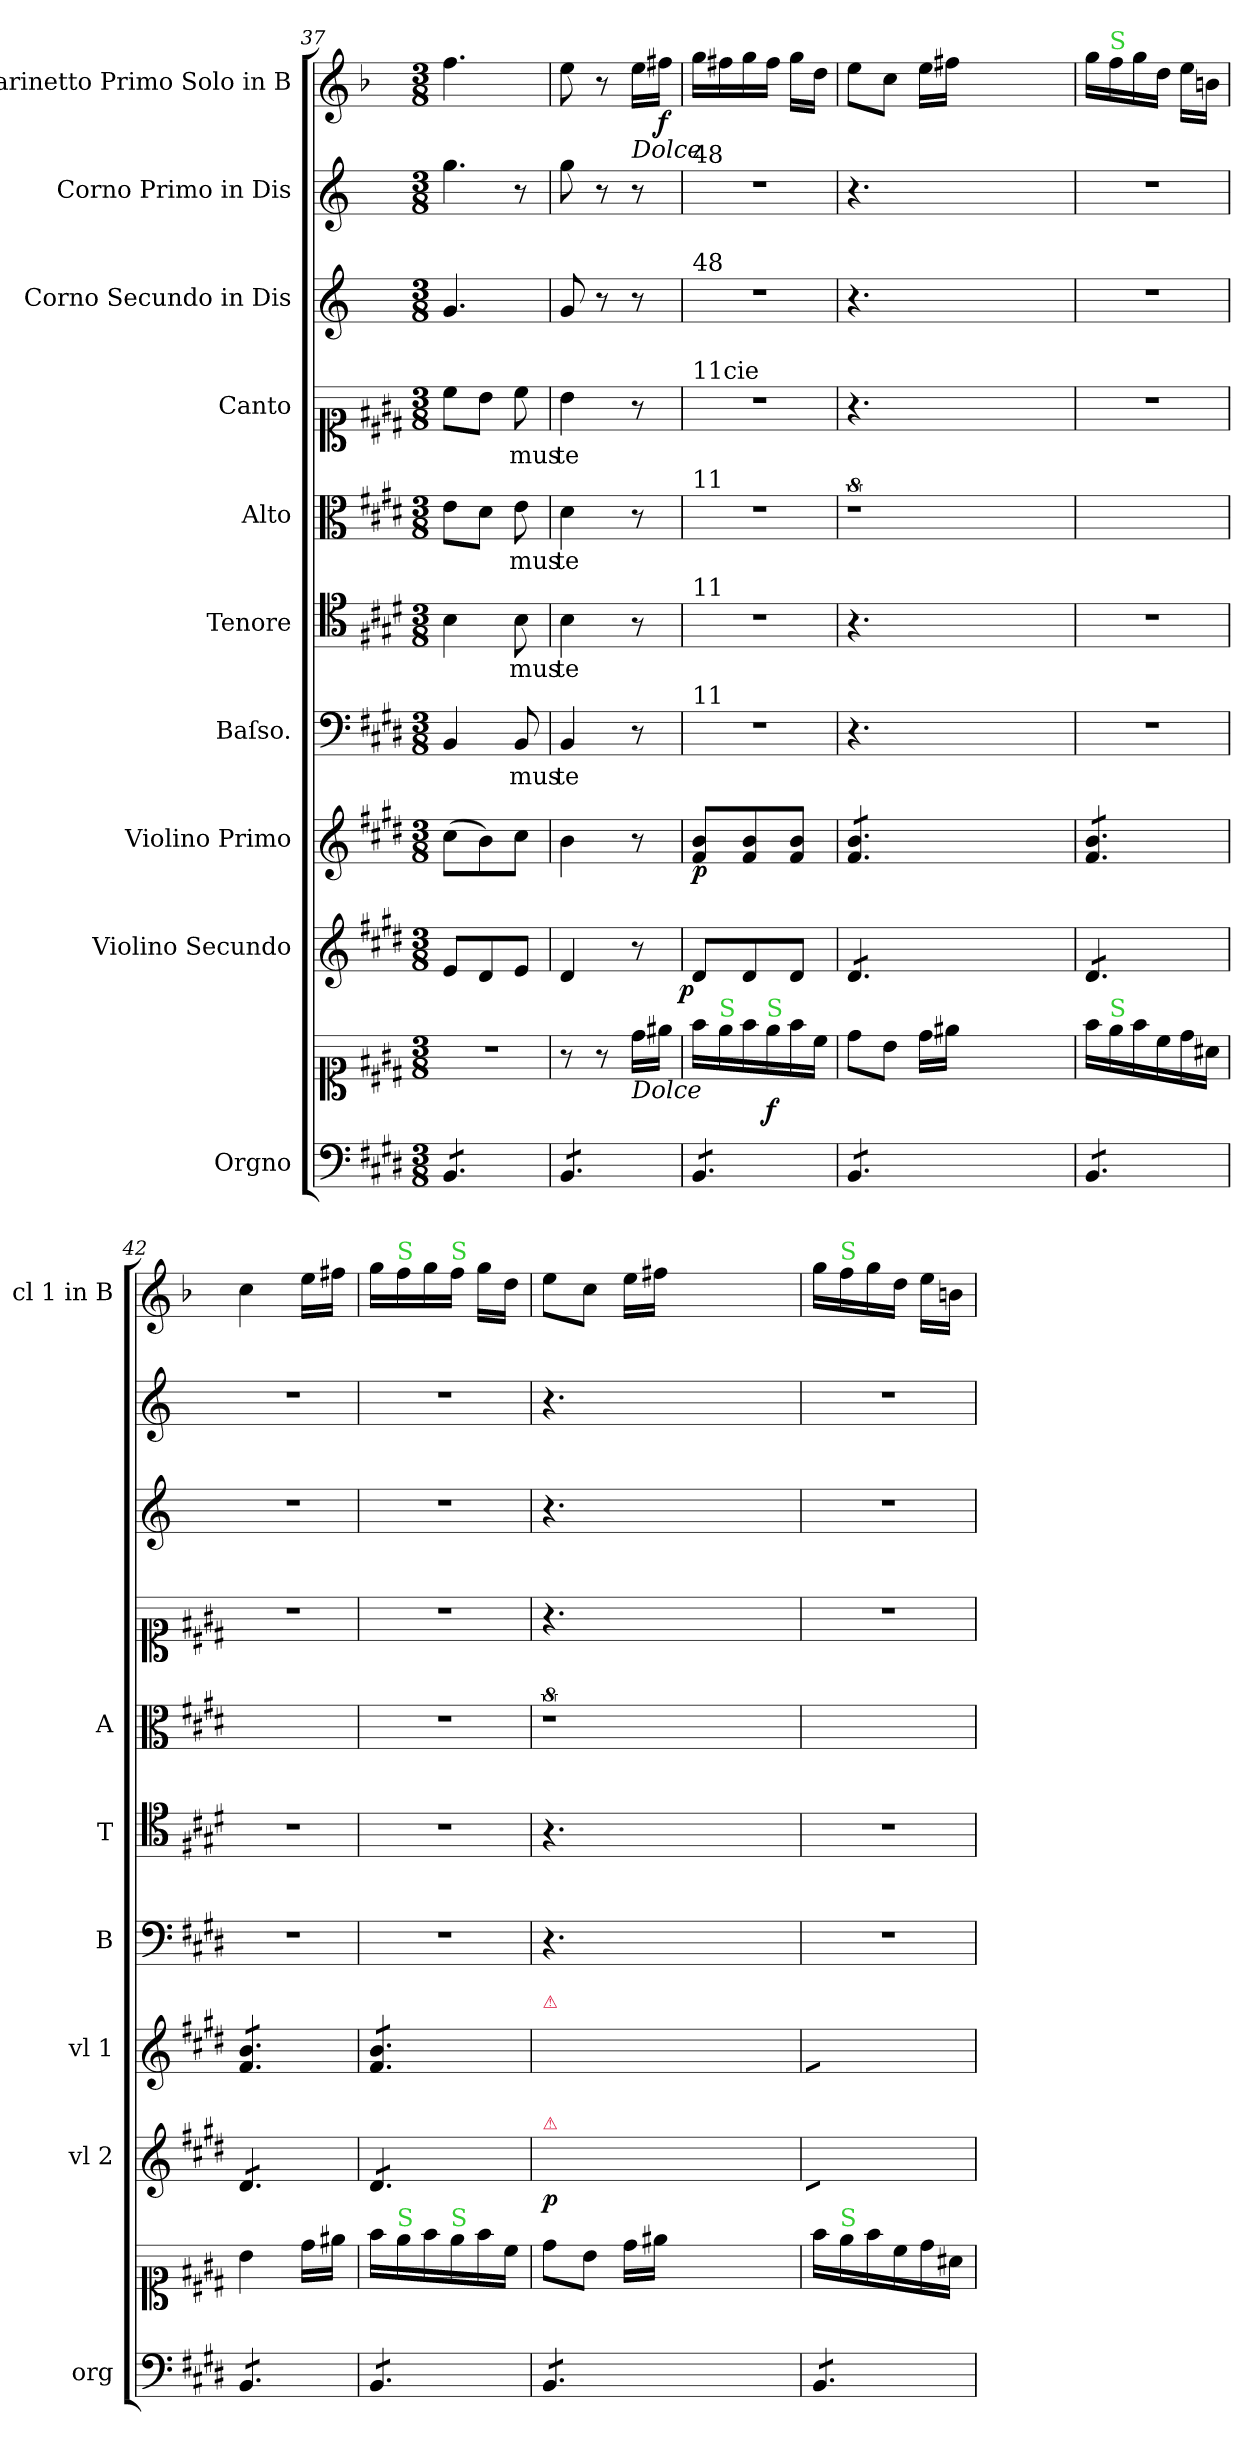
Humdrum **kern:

**kern	**kern	**dynam	**kern	**dynam	**kern	**dynam	**kern	**text	**kern	**text	**kern	**text	**kern	**text	**kern	**kern	**kern	**dynam
*part10	*part10	*part10	*part9	*part9	*part8	*part8	*part7	*part7	*part6	*part6	*part5	*part5	*part4	*part4	*part3	*part2	*part1	*part1
*staff11	*staff10	*staff10/11	*staff9	*staff9	*staff8	*staff8	*staff7	*staff7	*staff6	*staff6	*staff5	*staff5	*staff4	*staff4	*staff3	*staff2	*staff1	*staff1
*I"Orgno	*	*	*I"Violino Secundo	*	*I"Violino Primo	*	*I"Baſso.	*	*I"Tenore	*	*I"Alto	*	*I"Canto	*	*I"Corno Secundo in Dis	*I"Corno Primo in Dis	*I"Clarinetto Primo Solo in B	*
*I'org	*	*	*I'vl 2	*	*I'vl 1	*	*I'B	*	*I'T	*	*I'A	*	*	*	*	*	*I'cl 1 in B	*
*clefF4	*clefC1	*	*clefG2	*	*clefG2	*	*clefF4	*	*clefC4	*	*clefC3	*	*clefC1	*	*clefG2	*clefG2	*clefG2	*
*	*	*	*	*	*	*	*	*	*	*	*	*	*	*	*ITrd5c8	*ITrd5c8	*ITrd1c1	*
*k[f#c#g#d#]	*k[f#c#g#d#]	*	*k[f#c#g#d#]	*	*k[f#c#g#d#]	*	*k[f#c#g#d#]	*	*k[f#c#g#d#]	*	*k[f#c#g#d#]	*	*k[f#c#g#d#]	*	*k[f#c#g#d#]	*k[f#c#g#d#]	*k[f#c#g#d#]	*
*E:	*E:	*	*E:	*	*E:	*	*E:	*	*E:	*	*E:	*	*E:	*	*E:	*E:	*E:	*
*M3/8	*M3/8	*	*M3/8	*	*M3/8	*	*M3/8	*	*M3/8	*	*M3/8	*	*M3/8	*	*M3/8	*M3/8	*M3/8	*
=37	=37	=37	=37	=37	=37	=37	=37	=37	=37	=37	=37	=37	=37	=37	=37	=37	=37	=37
!	!	!	!	!	!	!	!	!	!	!	!	!	!	!	!	!LO:N:vis=4.	!	!
*tremolo	*	*	*	*	*	*	*	*	*	*	*	*	*	*	*	*	*	*
8BB/L	4.r	.	8e/L	.	(8cc#\L	.	4BB/	.	4B\	.	8e\L	.	8cc#\L	.	4.B/	4b\	4.ee\	.
8BB/	.	.	8d#/	.	8b\)	.	.	.	.	.	8d#\J	.	8b\J	.	.	.	.	.
8BB/J	.	.	8e/J	.	8cc#\J	.	8BB/	-mus	8B\	-mus	8e\	-mus	8cc#\	-mus	.	8r	.	.
=38	=38	=38	=38	=38	=38	=38	=38	=38	=38	=38	=38	=38	=38	=38	=38	=38	=38	=38
8BB/L	8r	.	4d#/	.	4b\	.	4BB/	te	4B\	te	4d#\	te	4b\	te	8B/	8b\	8dd#\	.
8BB/	8r	.	.	.	.	.	.	.	.	.	.	.	.	.	8r	8r	8r	.
!	!	!	!	!	!	!	!	!	!	!	!	!	!	!	!	!	!LO:TX:b:i:t=Dolce	!
!	!LO:TX:b:i:t=Dolce	!	!	!	!	!	!	!	!	!	!	!	!	!	!	!	!	!
8BB/J	16dd#\LL	.	8r	.	8r	.	8r	.	8r	.	8r	.	8r	.	8r	8r	16dd#\LL	.
.	16ee#X\JJ	.	.	.	.	.	.	.	.	.	.	.	.	.	.	.	16ee#X\JJ	f
=39	=39	=39	=39	=39	=39	=39	=39	=39	=39	=39	=39	=39	=39	=39	=39	=39	=39	=39
!	!	!	!	!	!	!	!	!	!	!	!	!	!	!	!	!LO:TX:a:t=48	!	!
!	!	!	!	!	!	!	!	!	!	!	!	!	!	!	!LO:TX:a:t=48	!	!	!
!	!	!	!	!	!	!	!	!	!	!	!	!	!LO:TX:a:t=11cie	!	!	!	!	!
!	!	!	!	!	!	!	!	!	!	!	!LO:TX:a:t=11	!	!	!	!	!	!	!
!	!	!	!	!	!	!	!	!	!LO:TX:a:t=11	!	!	!	!	!	!	!	!	!
!	!	!	!	!	!	!	!LO:TX:a:t=11	!	!	!	!	!	!	!	!	!	!	!
!	!	!	!	!LO:DY:rj	!	!	!	!	!	!	!	!	!	!	!	!	!	!
8BB/L	16ff#\LL	.	8d#/L	p	8f#/ 8b/L	p	4.r	.	4.r	.	4.r	.	4.r	.	4.r	4.r	16ff#\LL	.
!	!LO:TX:a:color=limegreen:t=S	!	!	!	!	!	!	!	!	!	!	!	!	!	!	!	!	!
.	16ee\	.	.	.	.	.	.	.	.	.	.	.	.	.	.	.	16ee#X\	.
8BB/	16ff#\	.	8d#/	.	8f#/ 8b/	.	.	.	.	.	.	.	.	.	.	.	16ff#\	.
!	!LO:TX:a:color=limegreen:t=S	!	!	!	!	!	!	!	!	!	!	!	!	!	!	!	!	!
.	16ee\	f	.	.	.	.	.	.	.	.	.	.	.	.	.	.	16ee#\JJ	.
8BB/J	16ff#\	.	8d#/J	.	8f#/ 8b/J	.	.	.	.	.	.	.	.	.	.	.	16ff#\LL	.
.	16cc#\JJ	.	.	.	.	.	.	.	.	.	.	.	.	.	.	.	16cc#\JJ	.
=40	=40	=40	=40	=40	=40	=40	=40	=40	=40	=40	=40	=40	=40	=40	=40	=40	=40	=40
*	*	*	*tremolo	*	*	*	*	*	*	*	*	*	*	*	*	*	*	*
*	*	*	*	*	*tremolo	*	*	*	*	*	*	*	*	*	*	*	*	*
8BB/L	8dd#\L	.	8d#/L	.	8f#/ 8b/L	.	4.r	.	4.r	.	8%9r	.	4.r	.	4.r	4.r	8dd#\L	.
8BB/	8b\J	.	8d#/	.	8f#/ 8b/	.	.	.	.	.	.	.	.	.	.	.	8b\J	.
8BB/J	16dd#\LL	.	8d#/J	.	8f#/ 8b/J	.	.	.	.	.	.	.	.	.	.	.	16dd#\LL	.
.	16ee#X\JJ	.	.	.	.	.	.	.	.	.	.	.	.	.	.	.	16ee#X\JJ	.
2.ryy	2.ryy	.	2.ryy	.	2.ryy	.	2.ryy	.	2.ryy	.	.	.	2.ryy	.	2.ryy	2.ryy	2.ryy	.
=41	=41	=41	=41	=41	=41	=41	=41	=41	=41	=41	=41	=41	=41	=41	=41	=41	=41	=41
8BB/L	16ff#\LL	.	8d#/L	.	8f#/ 8b/L	.	4.r	.	4.r	.	4.ryy	.	4.r	.	4.r	4.r	16ff#\LL	.
!	!	!	!	!	!	!	!	!	!	!	!	!	!	!	!	!	!LO:TX:a:color=limegreen:t=S	!
!	!LO:TX:a:color=limegreen:t=S	!	!	!	!	!	!	!	!	!	!	!	!	!	!	!	!	!
.	16ee\	.	.	.	.	.	.	.	.	.	.	.	.	.	.	.	16ee\	.
8BB/	16ff#\	.	8d#/	.	8f#/ 8b/	.	.	.	.	.	.	.	.	.	.	.	16ff#\	.
.	16cc#\	.	.	.	.	.	.	.	.	.	.	.	.	.	.	.	16cc#\JJ	.
8BB/J	16dd#\	.	8d#/J	.	8f#/ 8b/J	.	.	.	.	.	.	.	.	.	.	.	16dd#\LL	.
.	16a#X\JJ	.	.	.	.	.	.	.	.	.	.	.	.	.	.	.	16a#X\JJ	.
=42	=42	=42	=42	=42	=42	=42	=42	=42	=42	=42	=42	=42	=42	=42	=42	=42	=42	=42
8BB/L	4b\	.	8d#/L	.	8f#/ 8b/L	.	4.r	.	4.r	.	4.ryy	.	4.r	.	4.r	4.r	4b\	.
8BB/	.	.	8d#/	.	8f#/ 8b/	.	.	.	.	.	.	.	.	.	.	.	.	.
8BB/J	16dd#\LL	.	8d#/J	.	8f#/ 8b/J	.	.	.	.	.	.	.	.	.	.	.	16dd#\LL	.
.	16ee#X\JJ	.	.	.	.	.	.	.	.	.	.	.	.	.	.	.	16ee#X\JJ	.
=43	=43	=43	=43	=43	=43	=43	=43	=43	=43	=43	=43	=43	=43	=43	=43	=43	=43	=43
8BB/L	16ff#\LL	.	8d#/L	.	8f#/ 8b/L	.	4.r	.	4.r	.	4.r	.	4.r	.	4.r	4.r	16ff#\LL	.
!	!	!	!	!	!	!	!	!	!	!	!	!	!	!	!	!	!LO:TX:a:color=limegreen:t=S	!
!	!LO:TX:a:color=limegreen:t=S	!	!	!	!	!	!	!	!	!	!	!	!	!	!	!	!	!
.	16ee\	.	.	.	.	.	.	.	.	.	.	.	.	.	.	.	16ee\	.
8BB/	16ff#\	.	8d#/	.	8f#/ 8b/	.	.	.	.	.	.	.	.	.	.	.	16ff#\	.
!	!	!	!	!	!	!	!	!	!	!	!	!	!	!	!	!	!LO:TX:a:color=limegreen:t=S	!
!	!LO:TX:a:color=limegreen:t=S	!	!	!	!	!	!	!	!	!	!	!	!	!	!	!	!	!
.	16ee\	.	.	.	.	.	.	.	.	.	.	.	.	.	.	.	16ee\JJ	.
8BB/J	16ff#\	.	8d#/J	.	8f#/ 8b/J	.	.	.	.	.	.	.	.	.	.	.	16ff#\LL	.
*	*	*	*	*	*Xtremolo	*	*	*	*	*	*	*	*	*	*	*	*	*
*	*	*	*Xtremolo	*	*	*	*	*	*	*	*	*	*	*	*	*	*	*
.	16cc#\JJ	.	.	.	.	.	.	.	.	.	.	.	.	.	.	.	16cc#\JJ	.
=44	=44	=44	=44	=44	=44	=44	=44	=44	=44	=44	=44	=44	=44	=44	=44	=44	=44	=44
!	!	!	!	!	!LO:TX:a:color=crimson:t=⚠	!	!	!	!	!	!	!	!	!	!	!	!	!
!	!	!	!LO:TX:a:color=crimson:t=⚠	!	!	!	!	!	!	!	!	!	!	!	!	!	!	!
8BB/L	8dd#\L	.	8d#/Lyy	p	8f#yy/ 8byy/L	.	4.r	.	4.r	.	8%9r	.	4.r	.	4.r	4.r	8dd#\L	.
8BB/	8b\J	.	8d#/yy	.	8f#yy/ 8byy/	.	.	.	.	.	.	.	.	.	.	.	8b\J	.
8BB/J	16dd#\LL	.	8d#/Jyy	.	8f#yy/ 8byy/J	.	.	.	.	.	.	.	.	.	.	.	16dd#\LL	.
.	16ee#X\JJ	.	.	.	.	.	.	.	.	.	.	.	.	.	.	.	16ee#X\JJ	.
2.ryy	2.ryy	.	2.ryy	.	2.ryy	.	2.ryy	.	2.ryy	.	.	.	2.ryy	.	2.ryy	2.ryy	2.ryy	.
=45	=45	=45	=45	=45	=45	=45	=45	=45	=45	=45	=45	=45	=45	=45	=45	=45	=45	=45
*	*	*	*tremolo	*	*	*	*	*	*	*	*	*	*	*	*	*	*	*
*	*	*	*	*	*tremolo	*	*	*	*	*	*	*	*	*	*	*	*	*
8BB/L	16ff#\LL	.	8d#/yyL	.	8f#yy/ 8byy/L	.	4.r	.	4.r	.	4.ryy	.	4.r	.	4.r	4.r	16ff#\LL	.
!	!	!	!	!	!	!	!	!	!	!	!	!	!	!	!	!	!LO:TX:a:color=limegreen:t=S	!
!	!LO:TX:a:color=limegreen:t=S	!	!	!	!	!	!	!	!	!	!	!	!	!	!	!	!	!
.	16ee\	.	.	.	.	.	.	.	.	.	.	.	.	.	.	.	16ee\	.
8BB/	16ff#\	.	8d#/yy	.	8f#yy/ 8byy/	.	.	.	.	.	.	.	.	.	.	.	16ff#\	.
.	16cc#\	.	.	.	.	.	.	.	.	.	.	.	.	.	.	.	16cc#\JJ	.
8BB/J	16dd#\	.	8d#/yyJ	.	8f#yy/ 8byy/J	.	.	.	.	.	.	.	.	.	.	.	16dd#\LL	.
*	*	*	*	*	*Xtremolo	*	*	*	*	*	*	*	*	*	*	*	*	*
*	*	*	*Xtremolo	*	*	*	*	*	*	*	*	*	*	*	*	*	*	*
*Xtremolo	*	*	*	*	*	*	*	*	*	*	*	*	*	*	*	*	*	*
.	16a#X\JJ	.	.	.	.	.	.	.	.	.	.	.	.	.	.	.	16a#X\JJ	.
=	=	=	=	=	=	=	=	=	=	=	=	=	=	=	=	=	=	=
*-	*-	*-	*-	*-	*-	*-	*-	*-	*-	*-	*-	*-	*-	*-	*-	*-	*-	*-
